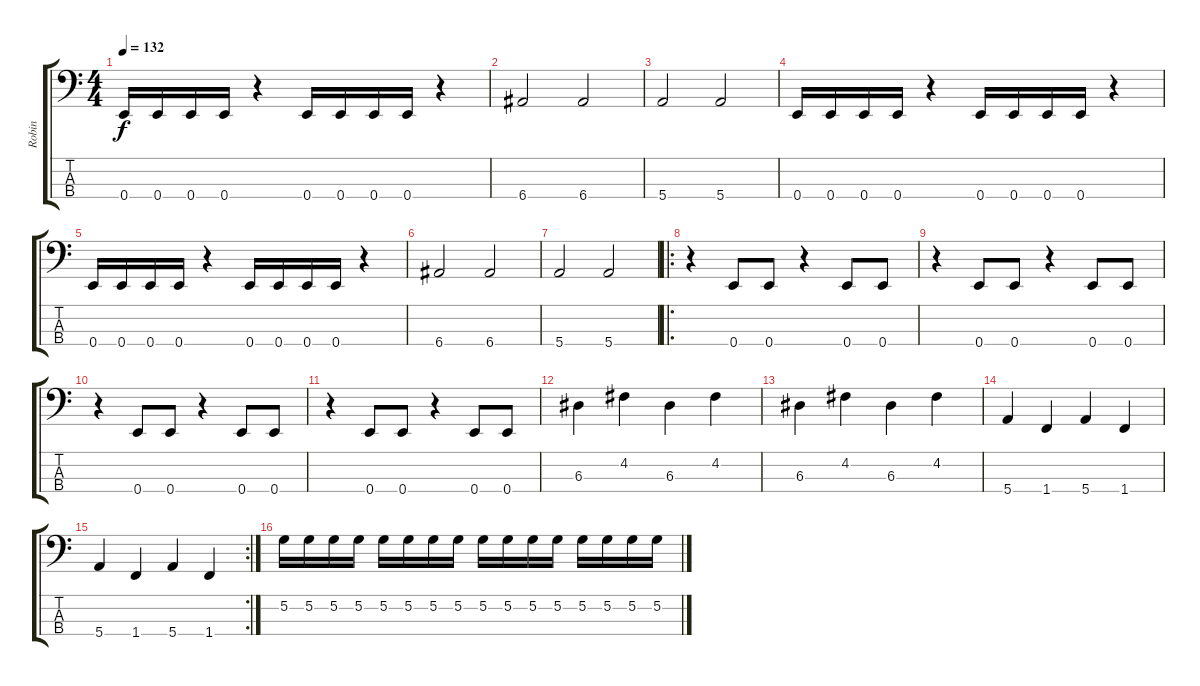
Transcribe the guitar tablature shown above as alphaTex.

\track ("Robin" "Robin") {instrument electricbasspick}
\staff {score tabs}
\tuning (G2 D2 A1 E1) {hide}
\ts (4 4)
\tempo 132
\clef f4
\ks c
0.4.16{dy f} 0.4.16 0.4.16 0.4.16 r.4 0.4.16 0.4.16 0.4.16 0.4.16 r.4 |
6.4.2 6.4.2 |
5.4.2 5.4.2 |
0.4.16 0.4.16 0.4.16 0.4.16 r.4 0.4.16 0.4.16 0.4.16 0.4.16 r.4 |
0.4.16 0.4.16 0.4.16 0.4.16 r.4 0.4.16 0.4.16 0.4.16 0.4.16 r.4 |
6.4.2 6.4.2 |
5.4.2 5.4.2 |
\ro
r.4 0.4.8 0.4.8 r.4 0.4.8 0.4.8 |
r.4 0.4.8 0.4.8 r.4 0.4.8 0.4.8 |
r.4 0.4.8 0.4.8 r.4 0.4.8 0.4.8 |
r.4 0.4.8 0.4.8 r.4 0.4.8 0.4.8 |
6.3.4 4.2.4 6.3.4 4.2.4 |
6.3.4 4.2.4 6.3.4 4.2.4 |
5.4.4 1.4.4 5.4.4 1.4.4 |
\rc 2
5.4.4 1.4.4 5.4.4 1.4.4 |
5.2.16 5.2.16 5.2.16 5.2.16 5.2.16 5.2.16 5.2.16 5.2.16 5.2.16 5.2.16 5.2.16 5.2.16 5.2.16 5.2.16 5.2.16 5.2.16
